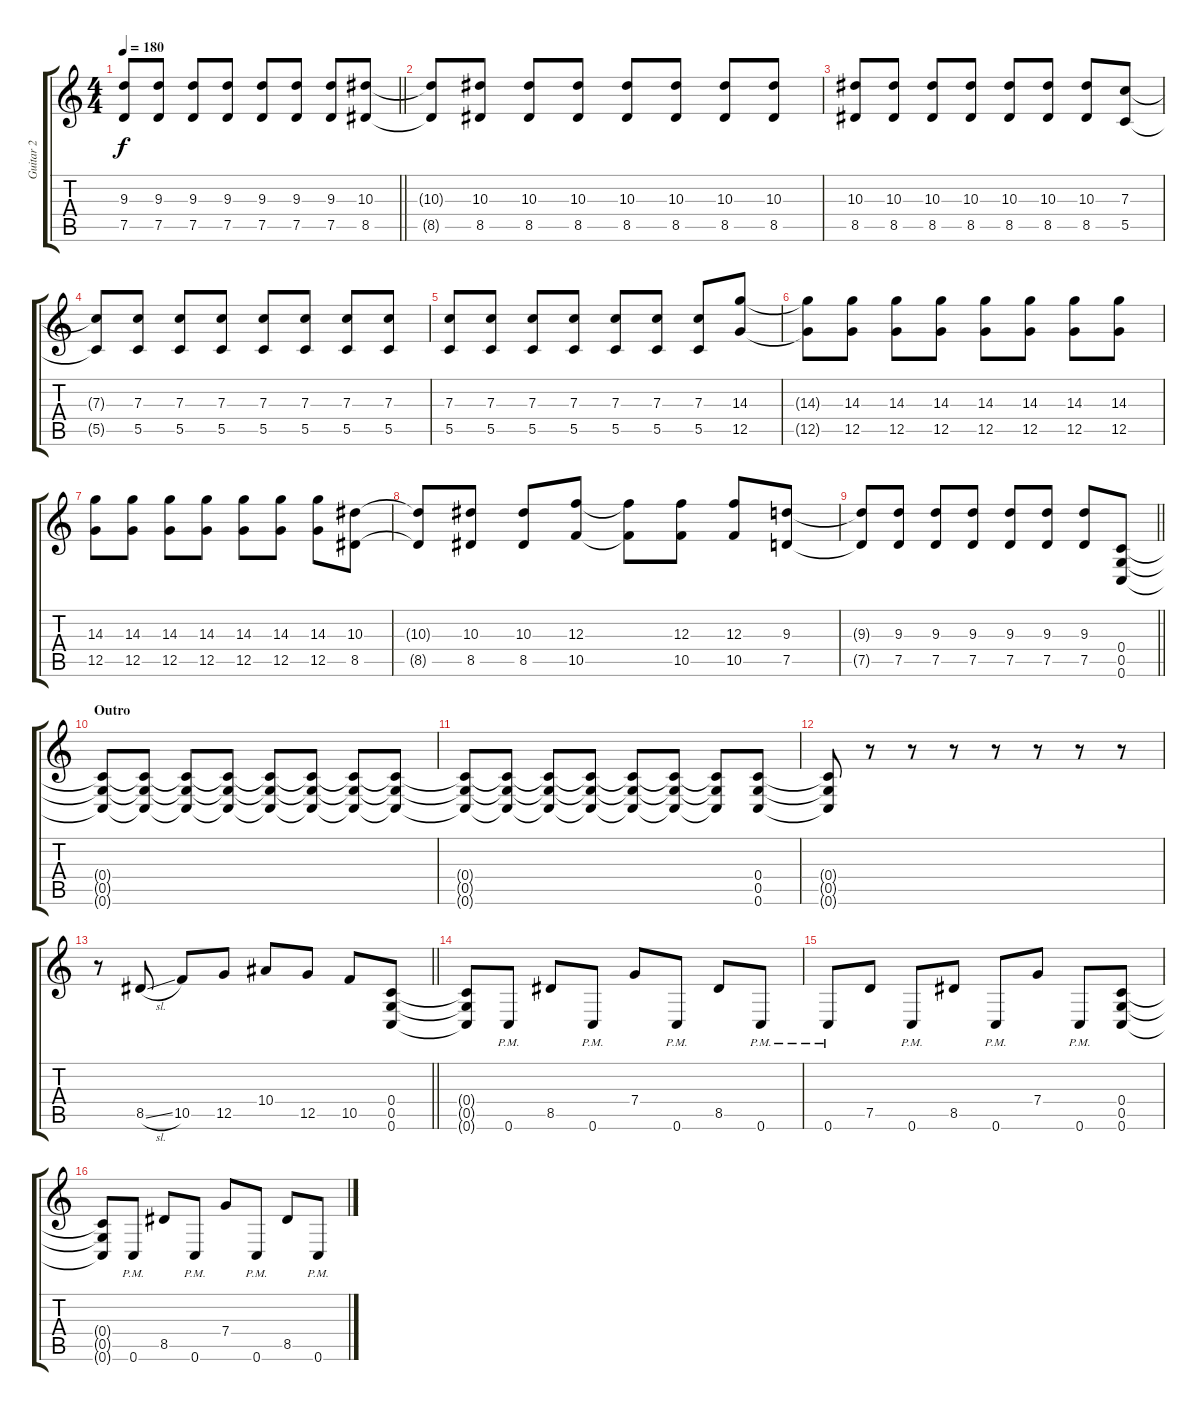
\track ("Guitar 2" "Guitar 2") {instrument distortionguitar}
\staff {score tabs}
\tuning (D4 A3 F3 C3 G2 C2) {hide}
\ts (4 4)
\tempo 180
\clef g2
\barLineRight lightlight
\ks c
(9.3{t} 7.5{t}).8{dy f} (9.3 7.5).8 (9.3 7.5).8 (9.3 7.5).8 (9.3 7.5).8 (9.3 7.5).8 (9.3 7.5).8 (10.3 8.5).8 |
(10.3{t} 8.5{t}).8 (10.3 8.5).8 (10.3 8.5).8 (10.3 8.5).8 (10.3 8.5).8 (10.3 8.5).8 (10.3 8.5).8 (10.3 8.5).8 |
(10.3 8.5).8 (10.3 8.5).8 (10.3 8.5).8 (10.3 8.5).8 (10.3 8.5).8 (10.3 8.5).8 (10.3 8.5).8 (7.3 5.5).8 |
(7.3{t} 5.5{t}).8 (7.3 5.5).8 (7.3 5.5).8 (7.3 5.5).8 (7.3 5.5).8 (7.3 5.5).8 (7.3 5.5).8 (7.3 5.5).8 |
(7.3 5.5).8 (7.3 5.5).8 (7.3 5.5).8 (7.3 5.5).8 (7.3 5.5).8 (7.3 5.5).8 (7.3 5.5).8 (14.3 12.5).8 |
(14.3{t} 12.5{t}).8 (14.3 12.5).8 (14.3 12.5).8 (14.3 12.5).8 (14.3 12.5).8 (14.3 12.5).8 (14.3 12.5).8 (14.3 12.5).8 |
(14.3 12.5).8 (14.3 12.5).8 (14.3 12.5).8 (14.3 12.5).8 (14.3 12.5).8 (14.3 12.5).8 (14.3 12.5).8 (10.3 8.5).8 |
(10.3{t} 8.5{t}).8 (10.3 8.5).8 (10.3 8.5).8 (12.3 10.5).8 (12.3{t} 10.5{t}).8 (12.3 10.5).8 (12.3 10.5).8 (9.3 7.5).8 |
\barLineRight lightlight
(9.3{t} 7.5{t}).8 (9.3 7.5).8 (9.3 7.5).8 (9.3 7.5).8 (9.3 7.5).8 (9.3 7.5).8 (9.3 7.5).8 (0.4 0.5 0.6).8 |
\section ("" "Outro")
(0.4{t} 0.5{t} 0.6{t}).8 (0.4{t} 0.5{t} 0.6{t}).8 (0.4{t} 0.5{t} 0.6{t}).8 (0.4{t} 0.5{t} 0.6{t}).8 (0.4{t} 0.5{t} 0.6{t}).8 (0.4{t} 0.5{t} 0.6{t}).8 (0.4{t} 0.5{t} 0.6{t}).8 (0.4{t} 0.5{t} 0.6{t}).8 |
(0.4{t} 0.5{t} 0.6{t}).8 (0.4{t} 0.5{t} 0.6{t}).8 (0.4{t} 0.5{t} 0.6{t}).8 (0.4{t} 0.5{t} 0.6{t}).8 (0.4{t} 0.5{t} 0.6{t}).8 (0.4{t} 0.5{t} 0.6{t}).8 (0.4{t} 0.5{t} 0.6{t}).8 (0.4 0.5 0.6).8 |
(0.4{t} 0.5{t} 0.6{t}).8 r.8 r.8 r.8 r.8 r.8 r.8 r.8 |
\barLineRight lightlight
r.8 8.5{sl}.8 10.5.8 12.5.8 10.4.8 12.5.8 10.5.8 (0.4 0.5 0.6).8 |
(0.4{t} 0.5{t} 0.6{t}).8 0.6{pm}.8 8.5.8 0.6{pm}.8 7.4.8 0.6{pm}.8 8.5.8 0.6{pm}.8 |
0.6{pm}.8 7.5.8 0.6{pm}.8 8.5.8 0.6{pm}.8 7.4.8 0.6{pm}.8 (0.4 0.5 0.6).8 |
(0.4{t} 0.5{t} 0.6{t}).8 0.6{pm}.8 8.5.8 0.6{pm}.8 7.4.8 0.6{pm}.8 8.5.8 0.6{pm}.8
